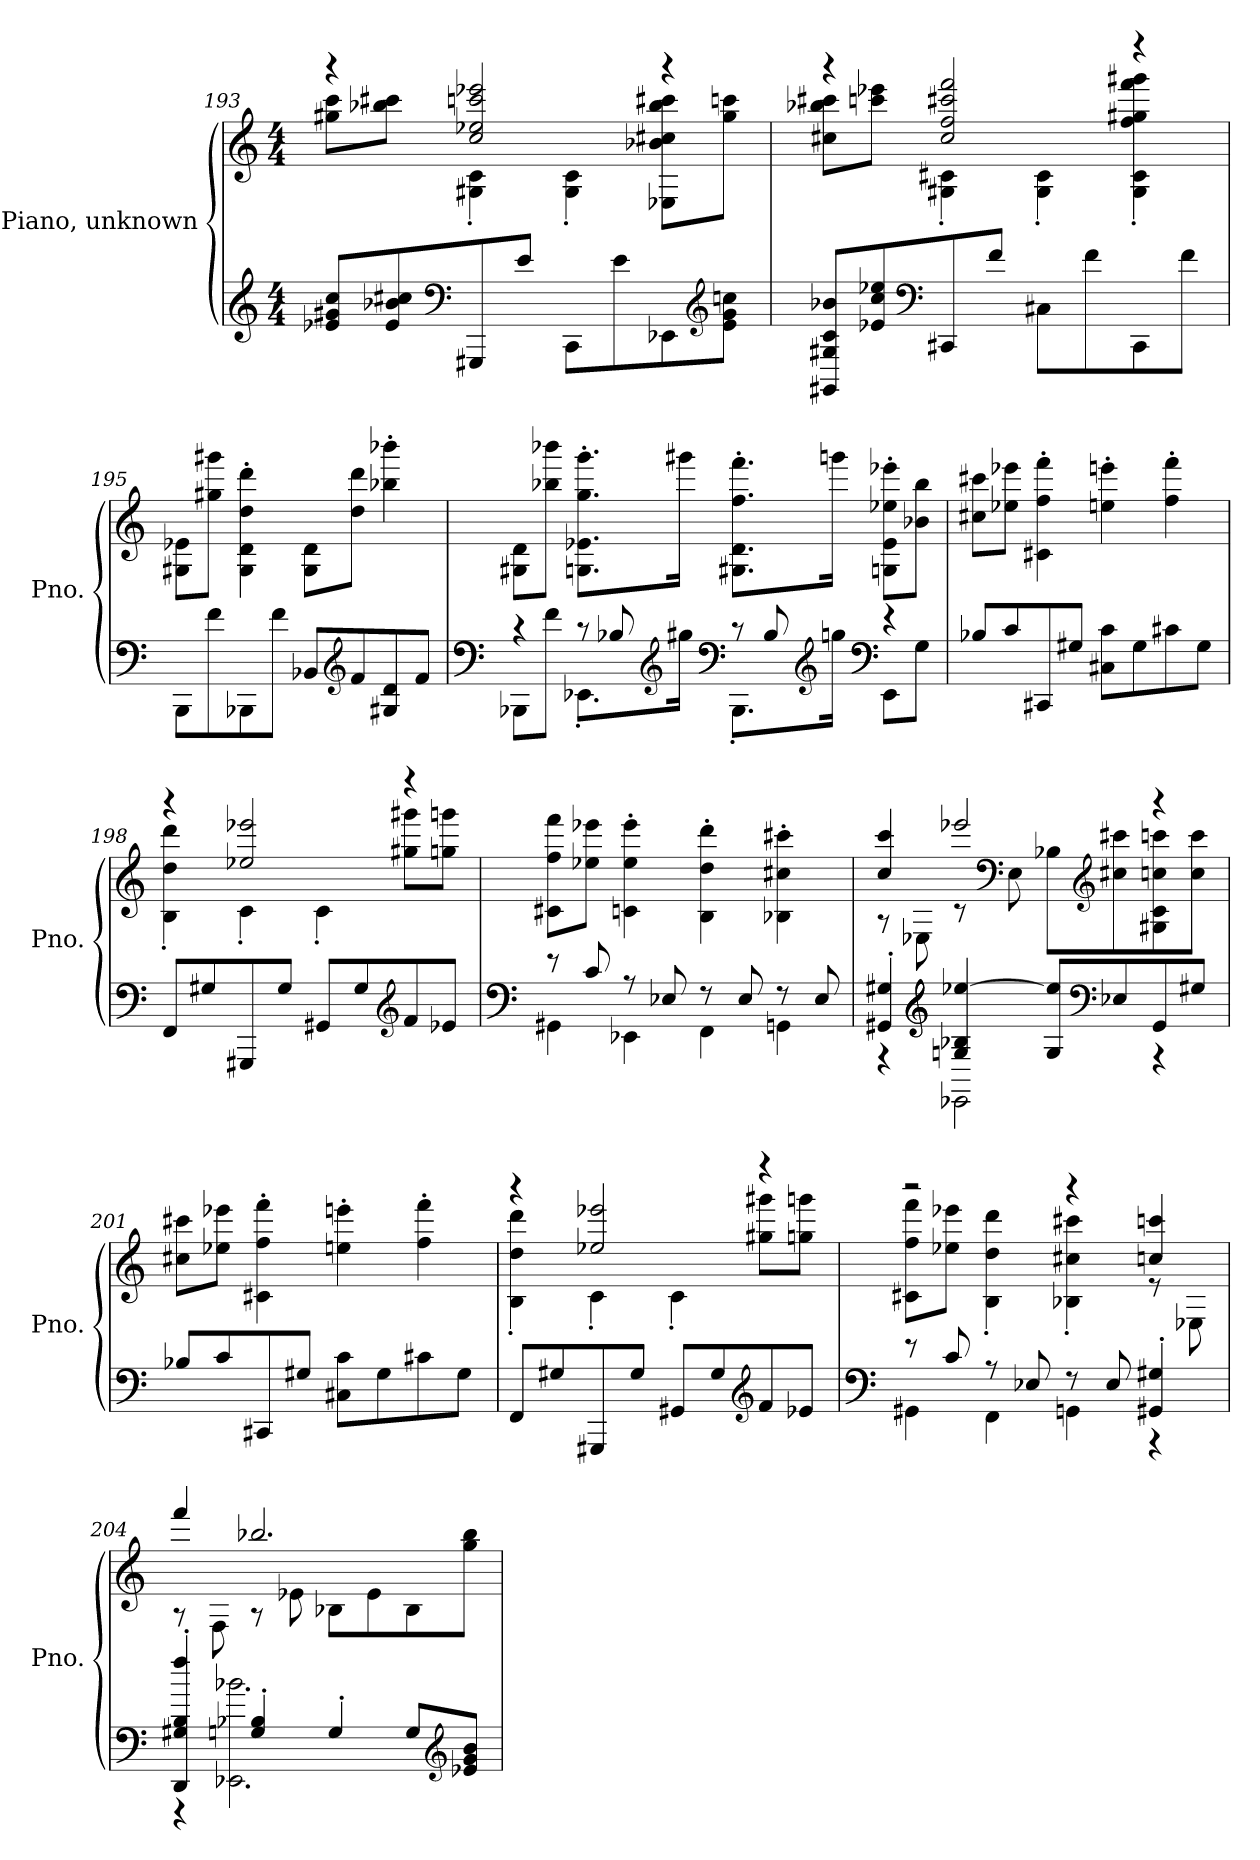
**kern	**kern
*part1	*part1
*staff2	*staff1
*I"Piano, unknown	*
*I'Pno.	*
*clefG2	*clefG2
*k[]	*k[]
*M4/4	*M4/4
=193	=193
*	*^
8e-X/ 8g#X/ 8cc/L	4r	8gg#X\ 8ccc\L
8e-/ 8b-X/ 8cc#X/	.	8bb-X\ 8ccc#X\J
*clefF4	*	*
8GGG#X/	2cc/ 2ee-X/ 2cccn/ 2eee-X/	4G#X\' 4c\'
8e-/J	.	.
8CC\L	.	4G#\' 4c\'
8e-\	.	.
8EE-X\	4r	8E-X\ 8b-X\ 8cc#X\ 8bb-\ 8ccc#X\L
*clefG2	*	*
8e-\ 8g#\ 8ccn\J	.	8gg#\ 8cccn\J
!!LO:LB:g=z	!!
=194	=194	=194
8GG#X/ 8G#X/ 8c/ 8b-X/L	4r	8cc#X\ 8bb-X\ 8ccc#X\L
8e-X/ 8cc/ 8ee-X/	.	8cccn\ 8eee-X\J
*clefF4	*	*
8CC#X/	2cc#/ 2ff/ 2ccc#X/ 2fff/	4G#X\' 4c#X\'
8f/J	.	.
8C#X\L	.	4G#\' 4c#\'
8f\	.	.
8CC#\	4r	4G#\' 4c#\' 4ff\' 4gg#X\' 4fff\' 4ggg#X\'
8f\J	.	.
*	*v	*v
=195	=195
8BBB\L	8G#X\ 8e-X\L
8f\	8gg#X\ 8ggg#X\J
8BBB-X\	4G#\' 4d\' 4dd\' 4ddd\'
8f\J	.
8BB-X/L	8G#\ 8d\L
*clefG2	*
8f/	8dd\ 8ddd\J
8G#X/ 8d/	4bb-X\' 4bbb-X\'
8f/J	.
!!LO:LB:g=z
=196	=196
*clefF4	*
*^	*
4r	8BBB-X\L	8G#X\ 8d\L
.	8f\J	8bb-X\ 8bbb-X\J
8r	8.EE-X'\L	8.Gn\' 8.e-X\' 8.gg\' 8.ggg\'L
8B-X/	.	.
*clefG2	*	*
.	16gg#X\Jk	16ggg#X\Jk
*clefF4	*	*
8r	8.BBB-'\L	8.G#X\' 8.d\' 8.ff\' 8.fff\'L
8B-/	.	.
*clefG2	*	*
.	16ggn\Jk	16gggn\Jk
*clefF4	*	*
4r	8EE-\L	8Gn\' 8e-\' 8ee-X\' 8eee-X\'L
.	8G\J	8b-X\ 8bb-\J
*v	*v	*
=197	=197
8B-X/L	8cc#X\ 8ccc#X\L
8c/	8ee-X\ 8eee-X\J
8CC#X/	4c#X\' 4ff\' 4fff\'
8G#X/J	.
8C#X\ 8c\L	4een\' 4eeen\'
8G#\	.
8c#X\	4ff\' 4fff\'
8G#\J	.
!!LO:LB:g=z
=198	=198
*	*^
8FF/L	4r	4B\' 4dd\' 4ddd\'
8G#X/	.	.
8GGG#X/	2ee-X/ 2eee-X/	4c'\
8G#/J	.	.
8GG#X/L	.	4c'\
8G#/	.	.
*clefG2	*	*
8f/	4r	8gg#X\ 8ggg#X\L
8e-X/J	.	8ggn\ 8gggn\J
*	*v	*v
=199	=199
*clefF4	*
*^	*
8r	4GG#X\	8c#X\ 8ff\ 8fff\L
8c/	.	8ee-X\ 8eee-X\J
8r	4EE-X\	4cn\' 4ee-\' 4eee-\'
8E-X/	.	.
8r	4FF\	4B\' 4dd\' 4ddd\'
8E-/	.	.
8r	4GGn\	4B-X\' 4cc#X\' 4ccc#X\'
8E-/	.	.
!!LO:LB:g=z
=200	=200	=200
*	*	*^
4GG#X/' 4G#X/'	4r	4cc/ 4ccc/	8r
.	.	.	8E-X\
*clefG2	*	*	*
4Gn/ 4B-X/ [4ee-X/	2EE-X\	2eee-X/	8r
*	*	*clefF4	*
.	.	.	8E-\
8G/ 8ee-/]L	.	.	8B-X\L
*clefF4	*	*clefG2	*
8E-X/	.	.	8cc#X\ 8ccc#X\
8GG#/	4r	4r	8G#X\ 8c\ 8ccn\ 8cccn\
8G#X/J	.	.	8cc\ 8ccc\J
*v	*v	*	*
*	*v	*v
=201	=201
8B-X/L	8cc#X\ 8ccc#X\L
8c/	8ee-X\ 8eee-X\J
8CC#X/	4c#X\' 4ff\' 4fff\'
8G#X/J	.
8C#X\ 8c\L	4een\' 4eeen\'
8G#\	.
8c#X\	4ff\' 4fff\'
8G#\J	.
=202	=202
*	*^
8FF/L	4r	4B\' 4dd\' 4ddd\'
8G#X/	.	.
8GGG#X/	2ee-X/ 2eee-X/	4c'\
8G#/J	.	.
8GG#X/L	.	4c'\
8G#/	.	.
*clefG2	*	*
8f/	4r	8gg#X\ 8ggg#X\L
8e-X/J	.	8ggn\ 8gggn\J
!!LO:LB:g=z	!!
=203	=203	=203
*clefF4	*	*
*^	*	*
8r	4GG#X\	2r	8c#X\ 8ff\ 8fff\L
8c/	.	.	8ee-X\ 8eee-X\J
8r	4FF\	.	4B\' 4dd\' 4ddd\'
8E-X/	.	.	.
8r	4GGn\	4r	4B-X\' 4cc#X\' 4ccc#X\'
8E-/	.	.	.
4GG#X/' 4G#X/'	4r	4ccn/ 4cccn/	8r
.	.	.	8E-X\
=204	=204	=204	=204
4DD/' 4G#X/' 4B/' 4ff/'	4r	4fff/	8r
.	.	.	8F\
4Gn/' 4B-X/'	2.EE-X\ 2.b-X\	2.bb-X/	8r
.	.	.	8e-X\
4G'/	.	.	8B-X\L
.	.	.	8e-\
8G/L	.	.	8B-\
*clefG2	*	*	*
8e-X/ 8g/ 8b-/J	.	.	8gg\ 8bb-\J
*v	*v	*	*
*	*v	*v
=	=
*-	*-
